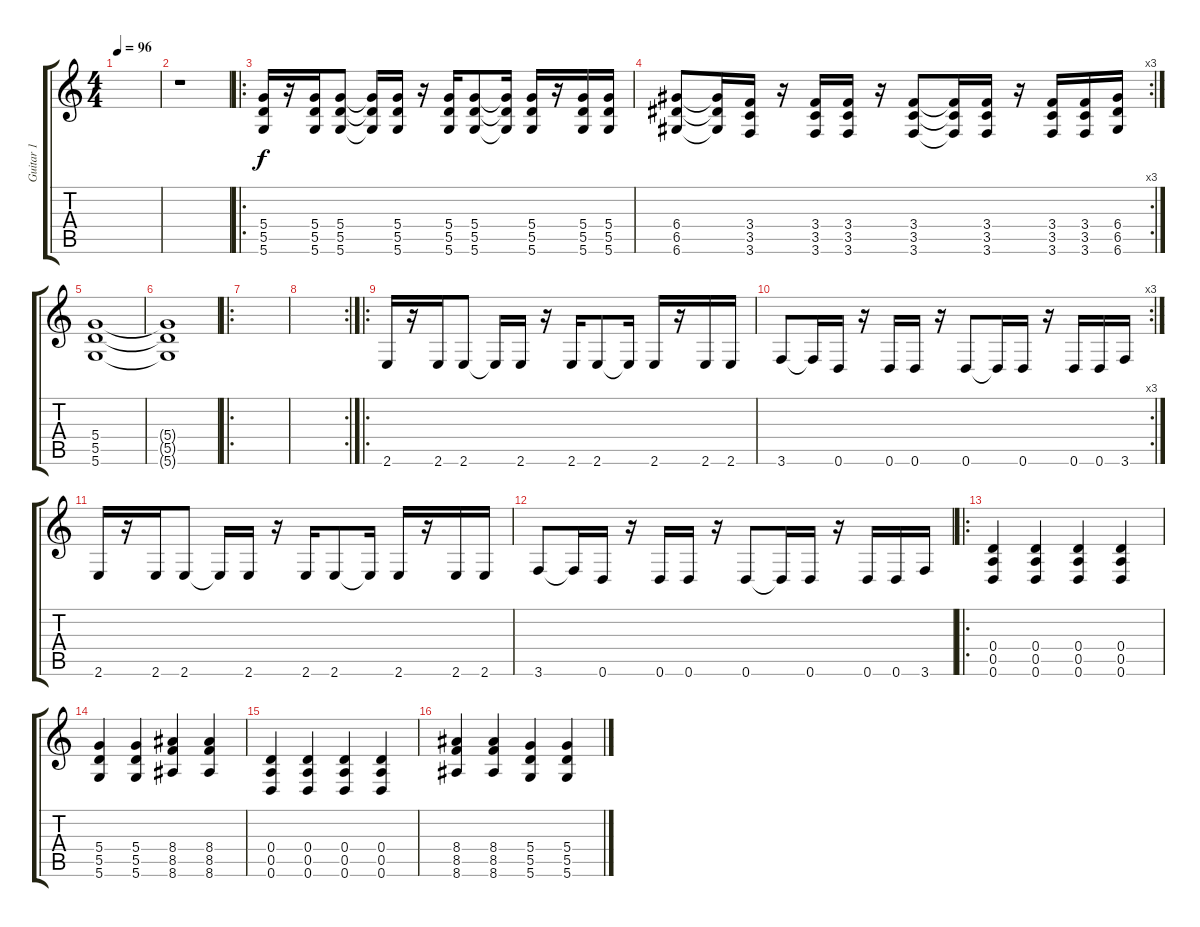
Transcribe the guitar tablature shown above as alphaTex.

\track ("Guitar 1" "Guitar 1") {instrument distortionguitar}
\staff {score tabs}
\tuning (E4 B3 G3 D3 A2 D2) {hide}
\ts (4 4)
\tempo 96
\clef g2
\ks c
|
r.1 |
\ro
(5.4 5.5 5.6).16 r.16 (5.4 5.5 5.6).16 (5.4 5.5 5.6).8 (5.4{t} 5.5{t} 5.6{t}).16 (5.4 5.5 5.6).16 r.16 (5.4 5.5 5.6).16 (5.4 5.5 5.6).8 (5.4{t} 5.5{t} 5.6{t}).16 (5.4 5.5 5.6).16 r.16 (5.4 5.5 5.6).16 (5.4 5.5 5.6).16 |
\rc 3
(6.4 6.5 6.6).8 (6.4{t} 6.5{t} 6.6{t}).16 (3.4 3.5 3.6).16 r.16 (3.4 3.5 3.6).16 (3.4 3.5 3.6).16 r.16 (3.4 3.5 3.6).8 (3.4{t} 3.5{t} 3.6{t}).16 (3.4 3.5 3.6).16 r.16 (3.4 3.5 3.6).16 (3.4 3.5 3.6).16 (6.4 6.5 6.6).16 |
(5.4 5.5 5.6).1 |
(5.4{t} 5.5{t} 5.6{t}).1 |
\ro
|
\rc 2
|
\ro
2.6.16{instrument electricguitarmuted} r.16 2.6.16 2.6.8 2.6{t}.16 2.6.16 r.16 2.6.16 2.6.8 2.6{t}.16 2.6.16 r.16 2.6.16 2.6.16 |
\rc 3
3.6.8 3.6{t}.16 0.6.16 r.16 0.6.16 0.6.16 r.16 0.6.8 0.6{t}.16 0.6.16 r.16 0.6.16 0.6.16 3.6.16 |
2.6.16 r.16 2.6.16 2.6.8 2.6{t}.16 2.6.16 r.16 2.6.16 2.6.8 2.6{t}.16 2.6.16 r.16 2.6.16 2.6.16 |
3.6.8 3.6{t}.16 0.6.16 r.16 0.6.16 0.6.16 r.16 0.6.8 0.6{t}.16 0.6.16 r.16 0.6.16 0.6.16 3.6.16 |
\ro
(0.4 0.5 0.6).4{instrument distortionguitar} (0.4 0.5 0.6).4 (0.4 0.5 0.6).4 (0.4 0.5 0.6).4 |
(5.4 5.5 5.6).4 (5.4 5.5 5.6).4 (8.4 8.5 8.6).4 (8.4 8.5 8.6).4 |
(0.4 0.5 0.6).4 (0.4 0.5 0.6).4 (0.4 0.5 0.6).4 (0.4 0.5 0.6).4 |
(8.4 8.5 8.6).4 (8.4 8.5 8.6).4 (5.4 5.5 5.6).4 (5.4 5.5 5.6).4
